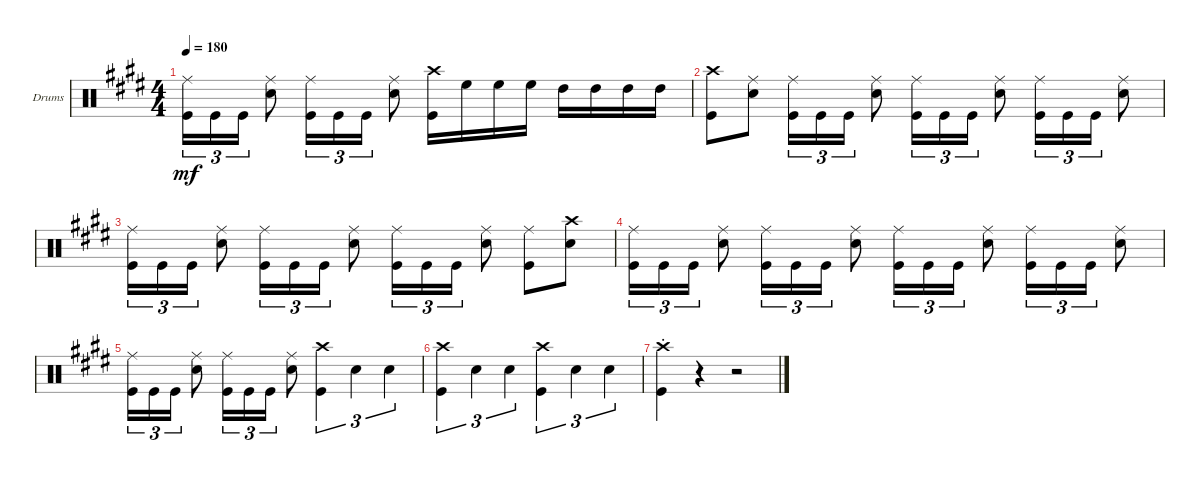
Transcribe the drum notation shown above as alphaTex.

\defaultSystemsLayout 4
\bracketExtendMode groupsimilarinstruments
\firstSystemTrackNameOrientation horizontal
\otherSystemsTrackNameOrientation horizontal
\track ("Lars Urich (Drums)" "Drums") {instrument percussion}
\staff {score}
\articulation defaults
\ts (4 4)
\tempo 180
\clef neutral
\ks e
("Kick (hit)" "Ride (middle)").16{tu (3 2) dy mf} "Kick (hit)".16{tu (3 2)} "Kick (hit)".16{tu (3 2)} ("Ride (middle)" "Snare (hit) 2").8 ("Kick (hit)" "Ride (middle)").16{tu (3 2)} "Kick (hit)".16{tu (3 2)} "Kick (hit)".16{tu (3 2)} ("Ride (middle)" "Snare (hit) 2").8 ("Kick (hit)" "Crash high (hit)").16 "High Floor Tom (hit)".16 "High Floor Tom (hit)".16 "High Floor Tom (hit)".16 "High Tom (hit)".16 "High Tom (hit)".16 "High Tom (hit)".16 "High Tom (hit)".16 |
("Kick (hit)" "Crash high (hit)").8 ("Ride (middle)" "Snare (hit) 2").8 ("Kick (hit)" "Ride (middle)").16{tu (3 2)} "Kick (hit)".16{tu (3 2)} "Kick (hit)".16{tu (3 2)} ("Ride (middle)" "Snare (hit) 2").8 ("Kick (hit)" "Ride (middle)").16{tu (3 2)} "Kick (hit)".16{tu (3 2)} "Kick (hit)".16{tu (3 2)} ("Ride (middle)" "Snare (hit) 2").8 ("Kick (hit)" "Ride (middle)").16{tu (3 2)} "Kick (hit)".16{tu (3 2)} "Kick (hit)".16{tu (3 2)} ("Ride (middle)" "Snare (hit) 2").8 |
("Kick (hit)" "Ride (middle)").16{tu (3 2)} "Kick (hit)".16{tu (3 2)} "Kick (hit)".16{tu (3 2)} ("Ride (middle)" "Snare (hit) 2").8 ("Kick (hit)" "Ride (middle)").16{tu (3 2)} "Kick (hit)".16{tu (3 2)} "Kick (hit)".16{tu (3 2)} ("Ride (middle)" "Snare (hit) 2").8 ("Kick (hit)" "Ride (middle)").16{tu (3 2)} "Kick (hit)".16{tu (3 2)} "Kick (hit)".16{tu (3 2)} ("Ride (middle)" "Snare (hit) 2").8 ("Kick (hit)" "Ride (middle)").8 ("Crash high (hit)" "Snare (hit) 2").8 |
("Kick (hit)" "Ride (middle)").16{tu (3 2)} "Kick (hit)".16{tu (3 2)} "Kick (hit)".16{tu (3 2)} ("Snare (hit) 2" "Ride (middle)").8 ("Kick (hit)" "Ride (middle)").16{tu (3 2)} "Kick (hit)".16{tu (3 2)} "Kick (hit)".16{tu (3 2)} ("Ride (middle)" "Snare (hit) 2").8 ("Kick (hit)" "Ride (middle)").16{tu (3 2)} "Kick (hit)".16{tu (3 2)} "Kick (hit)".16{tu (3 2)} ("Ride (middle)" "Snare (hit) 2").8 ("Kick (hit)" "Ride (middle)").16{tu (3 2)} "Kick (hit)".16{tu (3 2)} "Kick (hit)".16{tu (3 2)} ("Ride (middle)" "Snare (hit) 2").8 |
("Kick (hit)" "Ride (middle)").16{tu (3 2)} "Kick (hit)".16{tu (3 2)} "Kick (hit)".16{tu (3 2)} ("Snare (hit) 2" "Ride (middle)").8 ("Kick (hit)" "Ride (middle)").16{tu (3 2)} "Kick (hit)".16{tu (3 2)} "Kick (hit)".16{tu (3 2)} ("Snare (hit) 2" "Ride (middle)").8 ("Crash high (hit)" "Kick (hit)").4{tu (3 2)} "Snare (hit) 2".4{tu (3 2)} "Snare (hit) 2".4{tu (3 2)} |
("Crash high (hit)" "Kick (hit)").4{tu (3 2)} "Snare (hit) 2".4{tu (3 2)} "Snare (hit) 2".4{tu (3 2)} ("Crash high (hit)" "Kick (hit)").4{tu (3 2)} "Snare (hit) 2".4{tu (3 2)} "Snare (hit) 2".4{tu (3 2)} |
("Crash high (hit)"{st} "Kick (hit)"{st}).4 r.4 r.2
